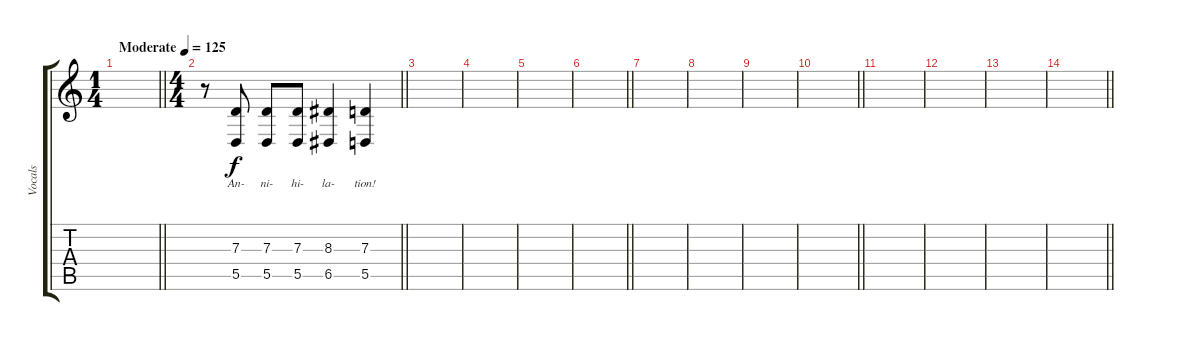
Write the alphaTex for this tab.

\track ("Vocals" "Vocals") {instrument oboe}
\staff {score tabs}
\tuning (E4 B3 G3 D3 A2 D2) {hide}
\ts (1 4)
\tempo (125 "Moderate")
\clef g2
\barLineRight lightlight
\ks c
|
\ts (4 4)
\barLineRight lightlight
r.8 (7.3 5.5).8{lyrics (0 "An-") lyrics (1 "") lyrics (2 "") lyrics (3 "") lyrics (4 "")} (7.3 5.5).8{lyrics (0 "ni-") lyrics (1 "") lyrics (2 "") lyrics (3 "") lyrics (4 "")} (7.3 5.5).8{lyrics (0 "hi-") lyrics (1 "") lyrics (2 "") lyrics (3 "") lyrics (4 "")} (8.3 6.5).4{lyrics (0 "la-") lyrics (1 "") lyrics (2 "") lyrics (3 "") lyrics (4 "")} (7.3 5.5).4{lyrics (0 "tion!") lyrics (1 "") lyrics (2 "") lyrics (3 "") lyrics (4 "")} |
|
|
|
\barLineRight lightlight
|
|
|
|
\barLineRight lightlight
|
|
|
|
\barLineRight lightlight
